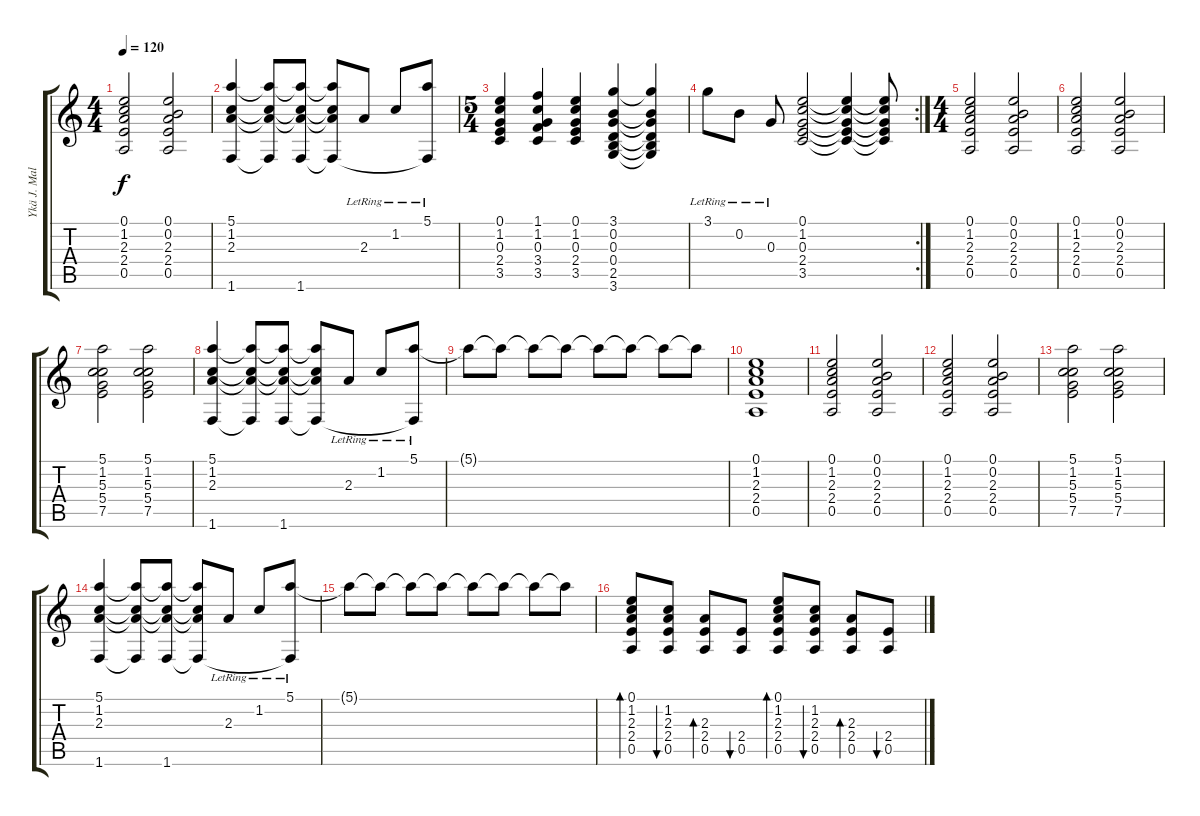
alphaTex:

\track ("Ykä J. Malmivaara" "Ykä J. Mal") {instrument acousticguitarnylon}
\staff {score tabs}
\tuning (E4 B3 G3 D3 A2 E2) {hide}
\ts (4 4)
\tempo 120
\clef g2
\ks c
(0.1 1.2 2.3 2.4 0.5).2{dy f} (0.1 0.2 2.3 2.4 0.5).2 |
(5.1 1.2 2.3 1.6).4 (5.1{t} 1.2{t} 2.3{t} 1.6{t}).8 (5.1{t} 1.2{t} 2.3{t} 1.6).8 (5.1{t} 1.2{t} 2.3{t} 1.6{t}).8 2.3{lr}.8 1.2{lr}.8 (5.1{lr} 1.6{t}).8 |
\ts (5 4)
(0.1 1.2 0.3 2.4 3.5).4 (1.1 1.2 0.3 3.4 3.5).4 (0.1 1.2 0.3 2.4 3.5).4 (3.1 0.2 0.3 0.4 2.5 3.6).4 (3.1{t} 0.2{t} 0.3{t} 0.4{t} 2.5{t} 3.6{t}).4 |
\rc 2
3.1{lr}.8 0.2{lr}.8 0.3{lr}.8 (0.1 1.2 0.3 2.4 3.5).2 (0.1{t} 1.2{t} 0.3{t} 2.4{t} 3.5{t}).4 (0.1{t} 1.2{t} 0.3{t} 2.4{t} 3.5{t}).8 |
\ts (4 4)
(0.1 1.2 2.3 2.4 0.5).2 (0.1 0.2 2.3 2.4 0.5).2 |
(0.1 1.2 2.3 2.4 0.5).2 (0.1 0.2 2.3 2.4 0.5).2 |
(5.1 1.2 5.3 5.4 7.5).2 (5.1 1.2 5.3 5.4 7.5).2 |
(5.1 1.2 2.3 1.6).4 (5.1{t} 1.2{t} 2.3{t} 1.6{t}).8 (5.1{t} 1.2{t} 2.3{t} 1.6).8 (5.1{t} 1.2{t} 2.3{t} 1.6{t}).8 2.3{lr}.8 1.2{lr}.8 (5.1{lr} 1.6{t}).8 |
5.1{t}.8 5.1{t}.8 5.1{t}.8 5.1{t}.8 5.1{t}.8 5.1{t}.8 5.1{t}.8 5.1{t}.8 |
(0.1 1.2 2.3 2.4 0.5).1 |
(0.1 1.2 2.3 2.4 0.5).2 (0.1 0.2 2.3 2.4 0.5).2 |
(0.1 1.2 2.3 2.4 0.5).2 (0.1 0.2 2.3 2.4 0.5).2 |
(5.1 1.2 5.3 5.4 7.5).2 (5.1 1.2 5.3 5.4 7.5).2 |
(5.1 1.2 2.3 1.6).4 (5.1{t} 1.2{t} 2.3{t} 1.6{t}).8 (5.1{t} 1.2{t} 2.3{t} 1.6).8 (5.1{t} 1.2{t} 2.3{t} 1.6{t}).8 2.3{lr}.8 1.2{lr}.8 (5.1{lr} 1.6{t}).8 |
5.1{t}.8 5.1{t}.8 5.1{t}.8 5.1{t}.8 5.1{t}.8 5.1{t}.8 5.1{t}.8 5.1{t}.8 |
(0.1 1.2 2.3 2.4 0.5).8{bd 60} (1.2 2.3 2.4 0.5).8{bu 60} (2.3 2.4 0.5).8{bd 60} (2.4 0.5).8{bu 60} (0.1 1.2 2.3 2.4 0.5).8{bd 60} (1.2 2.3 2.4 0.5).8{bu 60} (2.3 2.4 0.5).8{bd 60} (2.4 0.5).8{bu 60}
